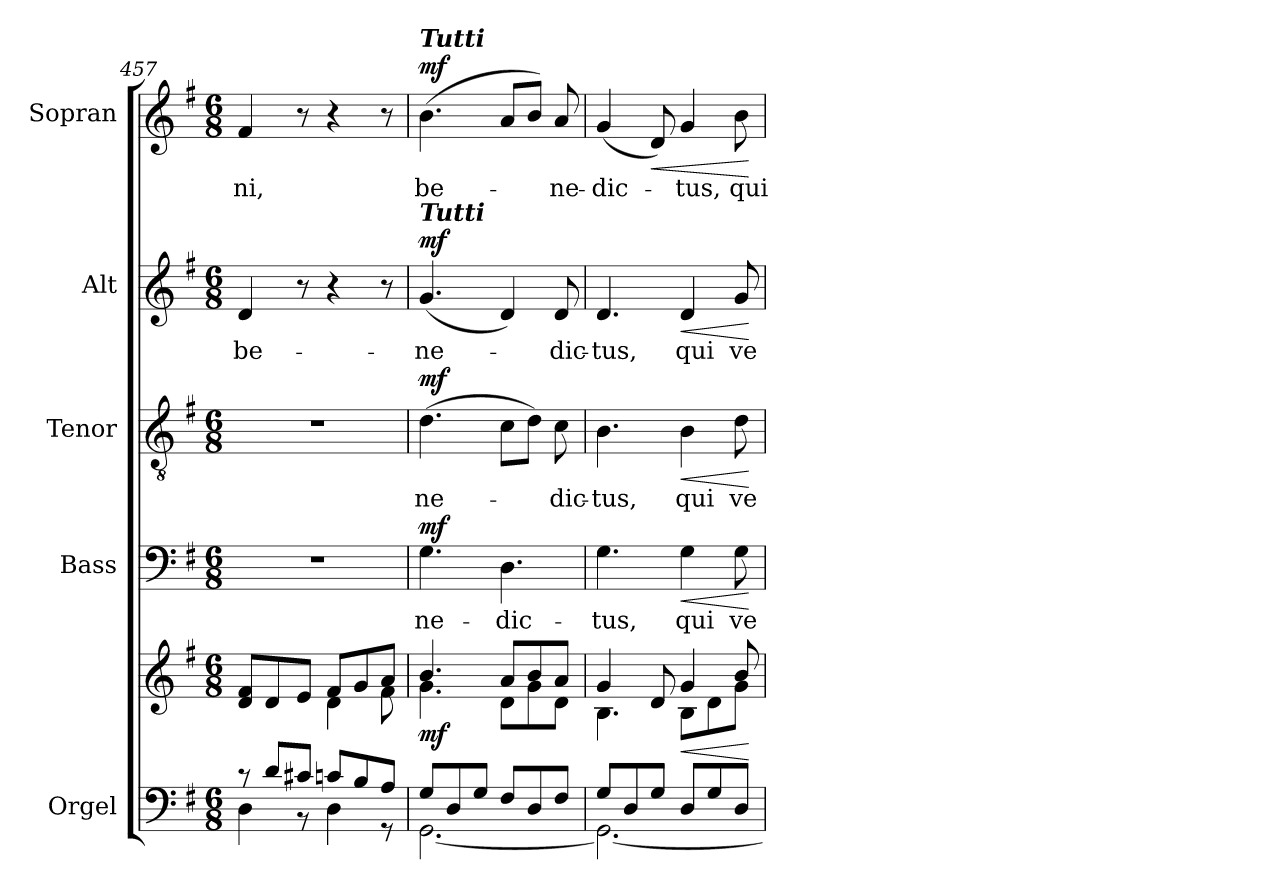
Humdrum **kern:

**kern	**kern	**dynam	**kern	**text	**dynam	**kern	**text	**dynam	**kern	**text	**dynam	**kern	**text	**dynam
*part5	*part5	*part5	*part4	*part4	*part4	*part3	*part3	*part3	*part2	*part2	*part2	*part1	*part1	*part1
*staff6	*staff5	*staff5/6	*staff4	*staff4	*staff4	*staff3	*staff3	*staff3	*staff2	*staff2	*staff2	*staff1	*staff1	*staff1
*I"Orgel	*	*	*I"Bass	*	*	*I"Tenor	*	*	*I"Alt	*	*	*I"Sopran	*	*
*I'Org.	*	*	*I'B.	*	*	*I'T.	*	*	*I'A.	*	*	*I'S.	*	*
*clefF4	*clefG2	*	*clefF4	*	*	*clefGv2	*	*	*clefG2	*	*	*clefG2	*	*
*k[f#]	*k[f#]	*	*k[f#]	*	*	*k[f#]	*	*	*k[f#]	*	*	*k[f#]	*	*
*G:	*G:	*	*G:	*	*	*G:	*	*	*G:	*	*	*G:	*	*
*M6/8	*M6/8	*	*M6/8	*	*	*M6/8	*	*	*M6/8	*	*	*M6/8	*	*
=457	=457	=457	=457	=457	=457	=457	=457	=457	=457	=457	=457	=457	=457	=457
*^	*^	*	*	*	*	*	*	*	*	*	*	*	*	*
!	!	!	!	!	!	!	!	!	!	!	!	!LO:LY:b	!	!	!LO:LY:b	!
8rc	4D\	8d/ 8f#/L	4.ryy	.	2.r	.	.	2.r	.	.	4d/	be-	.	4f#/	-ni,	.
8d/L	.	8d/	.	.	.	.	.	.	.	.	.	.	.	.	.	.
8c#X/J	8r	8e/J	.	.	.	.	.	.	.	.	8r	.	.	8r	.	.
8cn/L	4D\	8f#/L	4d\	.	.	.	.	.	.	.	4r	.	.	4r	.	.
8B/	.	8g/	.	.	.	.	.	.	.	.	.	.	.	.	.	.
8A/J	8r	8a/J	8f#\	.	.	.	.	.	.	.	8r	.	.	8r	.	.
=458	=458	=458	=458	=458	=458	=458	=458	=458	=458	=458	=458	=458	=458	=458	=458	=458
!	!	!	!	!	!	!	!	!	!	!	!	!	!	!LO:TX:a:Bi:t=Tutti	!	!
!	!	!	!	!	!	!	!	!	!	!	!LO:TX:a:Bi:t=Tutti	!	!	!	!	!
!	!	!	!	!LO:DY:b	!	!LO:LY:b	!LO:DY:a	!	!LO:LY:b	!LO:DY:a	!	!LO:LY:b	!LO:DY:a	!	!LO:LY:b	!LO:DY:a
8G/L	[<2.GG\	4.b/	4.g\	mf	4.G\	-ne-	mf	(>4.d\	-ne-	mf	(<4.g/	-ne-	mf	(>4.b\	be-	mf
8D/	.	.	.	.	.	.	.	.	.	.	.	.	.	.	.	.
8G/J	.	.	.	.	.	.	.	.	.	.	.	.	.	.	.	.
!	!	!	!	!	!	!LO:LY:b	!	!	!	!	!	!	!	!	!	!
8F#/L	.	8a/L	8d\L	.	4.D\	-dic-	.	8c\L	.	.	4d/)	.	.	8a/L	.	.
8D/	.	8b/	8g\	.	.	.	.	8d\J)	.	.	.	.	.	8b/J)	.	.
!	!	!	!	!	!	!	!	!	!LO:LY:b	!	!	!LO:LY:b	!	!	!LO:LY:b	!
8F#/J	.	8a/J	8d\J	.	.	.	.	8c\	-dic-	.	8d/	-dic-	.	8a/	-ne-	.
=459	=459	=459	=459	=459	=459	=459	=459	=459	=459	=459	=459	=459	=459	=459	=459	=459
!	!	!	!	!	!	!LO:LY:b	!	!	!LO:LY:b	!	!	!LO:LY:b	!	!	!LO:LY:b	!
8G/L	2.GG\_	4g/	4.B\	.	4.G\	-tus,	.	4.B\	-tus,	.	4.d/	-tus,	.	(<4g/	-dic-	.
8D/	.	.	.	.	.	.	.	.	.	.	.	.	.	.	.	.
!	!	!	!	!	!	!	!	!	!	!	!	!	!	!	!	!LO:HP:b
8G/J	.	8d/	.	.	.	.	.	.	.	.	.	.	.	8d/)	.	<
!	!	!	!	!LO:HP:b	!	!LO:LY:b	!LO:HP:b	!	!LO:LY:b	!LO:HP:b	!	!LO:LY:b	!LO:HP:b	!	!LO:LY:b	!
8D/L	.	4g/	8B\L	<	4G\	qui	<	4B\	qui	<	4d/	qui	<	4g/	-tus,	.
8G/	.	.	8d\	.	.	.	.	.	.	.	.	.	.	.	.	.
!	!	!	!	!	!	!LO:LY:b	!	!	!LO:LY:b	!	!	!LO:LY:b	!	!	!LO:LY:b	!
8D/J	.	8b/	8g\J	.	8G\	ve-	.	8d\	ve-	.	8g/	ve-	.	8b\	qui	.
*v	*v	*	*	*	*	*	*	*	*	*	*	*	*	*	*	*
*	*v	*v	*	*	*	*	*	*	*	*	*	*	*	*	*
.	.	[	.	.	[	.	.	[	.	.	[	.	.	[
=	=	=	=	=	=	=	=	=	=	=	=	=	=	=
*-	*-	*-	*-	*-	*-	*-	*-	*-	*-	*-	*-	*-	*-	*-
